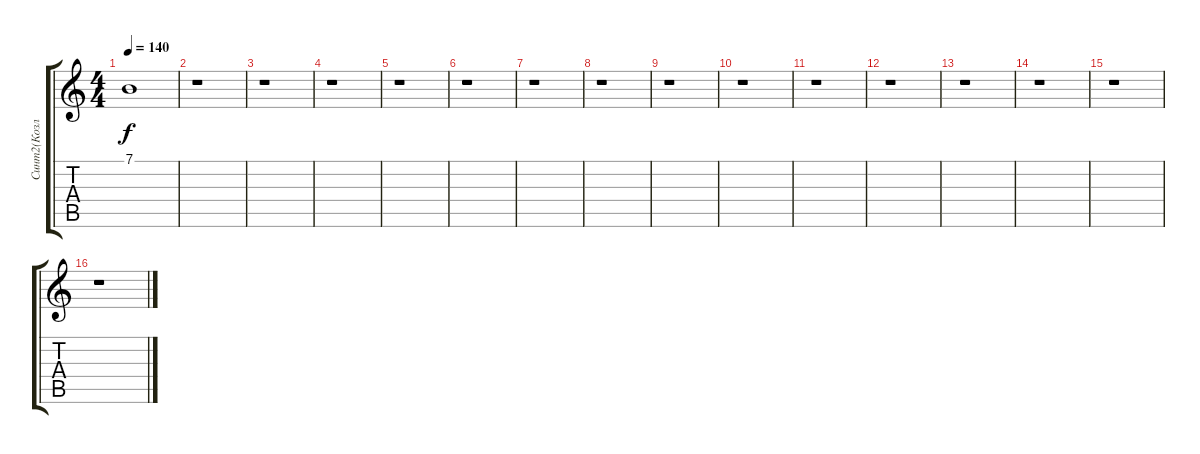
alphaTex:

\track ("Синт2(Козлов)" "Синт2(Козл") {instrument fx1rain}
\staff {score tabs}
\tuning (E4 B3 G3 D3 A2 E2) {hide}
\ts (4 4)
\tempo 140
\clef g2
\ks c
7.1.1{dy f} |
r.1 |
r.1 |
r.1 |
r.1 |
r.1 |
r.1 |
r.1 |
r.1 |
r.1 |
r.1 |
r.1 |
r.1 |
r.1 |
r.1 |
r.1
